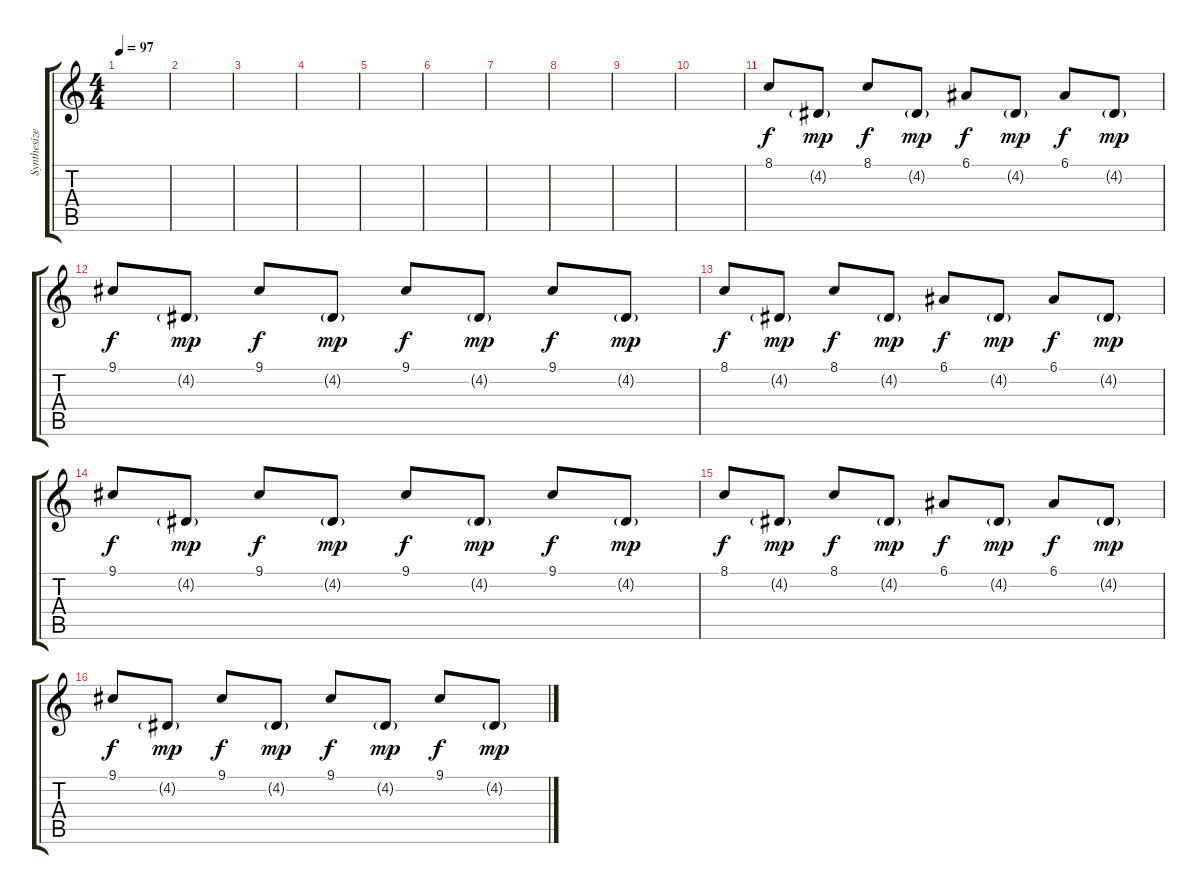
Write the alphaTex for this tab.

\track ("Synthesizer" "Synthesize") {instrument harpsichord}
\staff {score tabs}
\tuning (E4 B3 G3 D3 A2 E2) {hide}
\ts (4 4)
\tempo 97
\clef g2
\ks c
|
|
|
|
|
|
|
|
|
|
8.1.8{dy f} 4.2{g}.8{dy mp} 8.1.8{dy f} 4.2{g}.8{dy mp} 6.1.8{dy f} 4.2{g}.8{dy mp} 6.1.8{dy f} 4.2{g}.8{dy mp} |
9.1.8{dy f} 4.2{g}.8{dy mp} 9.1.8{dy f} 4.2{g}.8{dy mp} 9.1.8{dy f} 4.2{g}.8{dy mp} 9.1.8{dy f} 4.2{g}.8{dy mp} |
8.1.8{dy f} 4.2{g}.8{dy mp} 8.1.8{dy f} 4.2{g}.8{dy mp} 6.1.8{dy f} 4.2{g}.8{dy mp} 6.1.8{dy f} 4.2{g}.8{dy mp} |
9.1.8{dy f} 4.2{g}.8{dy mp} 9.1.8{dy f} 4.2{g}.8{dy mp} 9.1.8{dy f} 4.2{g}.8{dy mp} 9.1.8{dy f} 4.2{g}.8{dy mp} |
8.1.8{dy f} 4.2{g}.8{dy mp} 8.1.8{dy f} 4.2{g}.8{dy mp} 6.1.8{dy f} 4.2{g}.8{dy mp} 6.1.8{dy f} 4.2{g}.8{dy mp} |
9.1.8{dy f} 4.2{g}.8{dy mp} 9.1.8{dy f} 4.2{g}.8{dy mp} 9.1.8{dy f} 4.2{g}.8{dy mp} 9.1.8{dy f} 4.2{g}.8{dy mp}
